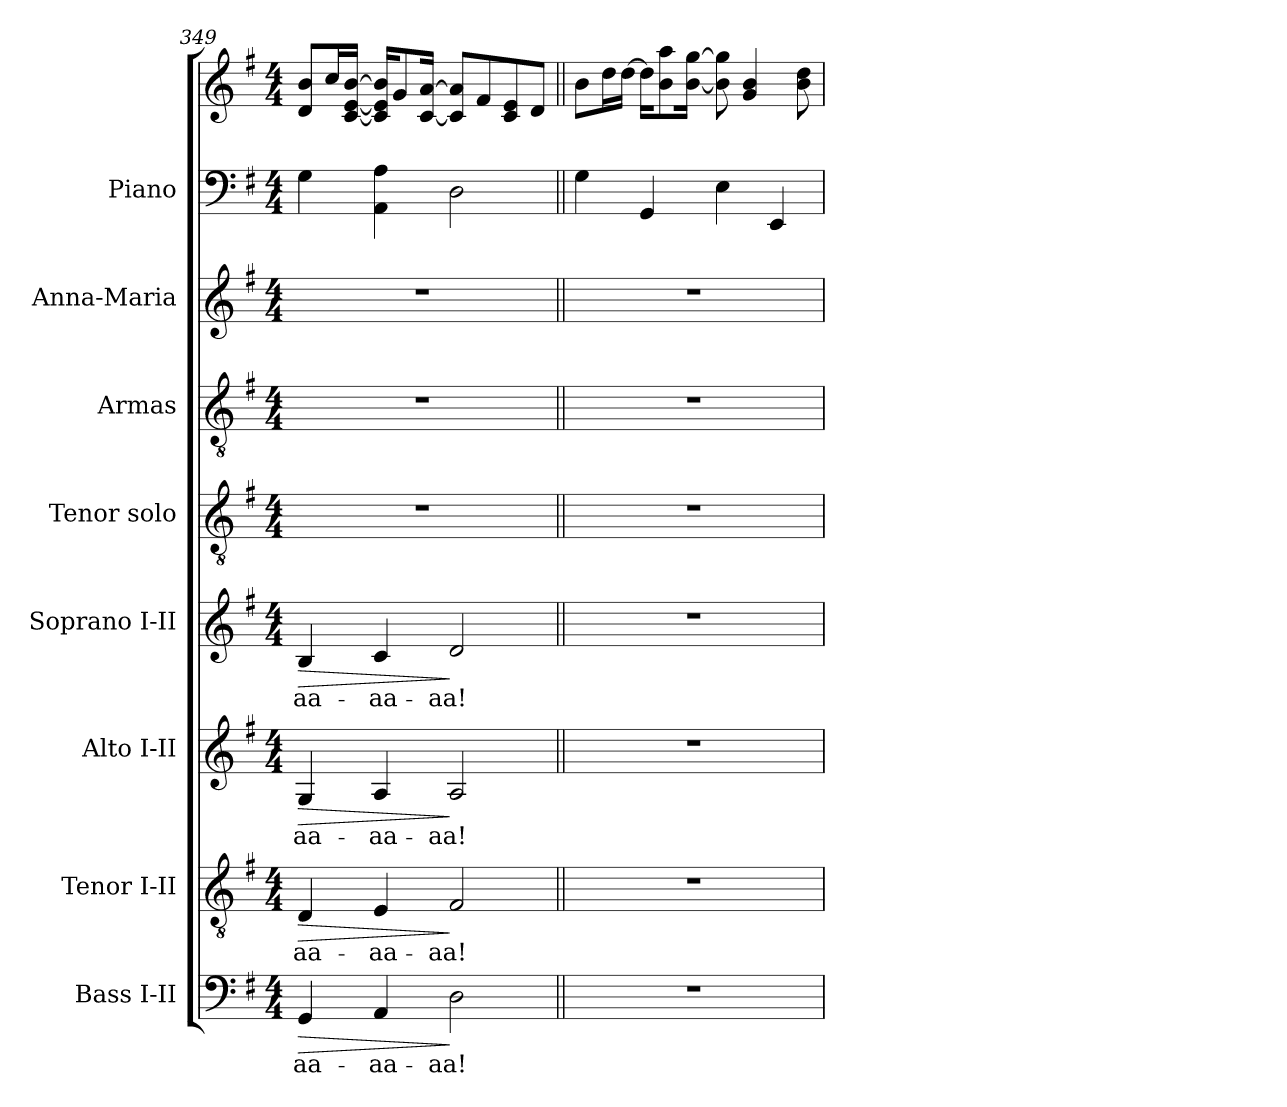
**kern	**text	**dynam	**kern	**text	**dynam	**kern	**text	**dynam	**kern	**text	**dynam	**kern	**kern	**kern	**kern	**kern
*part8	*part8	*part8	*part7	*part7	*part7	*part6	*part6	*part6	*part5	*part5	*part5	*part4	*part3	*part2	*part1	*part1
*staff9	*staff9	*staff9	*staff8	*staff8	*staff8	*staff7	*staff7	*staff7	*staff6	*staff6	*staff6	*staff5	*staff4	*staff3	*staff2	*staff1
*I"Bass I-II	*	*	*I"Tenor I-II	*	*	*I"Alto I-II	*	*	*I"Soprano I-II	*	*	*I"Tenor solo	*I"Armas	*I"Anna-Maria	*I"Piano	*
*I'B.	*	*	*I'T.	*	*	*I'A.	*	*	*I'S.	*	*	*I'T. Solo	*I'Armas	*I'A-M	*I'Pno.	*
*clefF4	*	*	*clefGv2	*	*	*clefG2	*	*	*clefG2	*	*	*clefGv2	*clefGv2	*clefG2	*clefF4	*clefG2
*	*	*	*ITrd7c12	*	*	*	*	*	*	*	*	*ITrd7c12	*ITrd7c12	*	*	*
*k[f#]	*	*	*k[f#]	*	*	*k[f#]	*	*	*k[f#]	*	*	*k[f#]	*k[f#]	*k[f#]	*k[f#]	*k[f#]
*G:	*	*	*G:	*	*	*G:	*	*	*G:	*	*	*G:	*G:	*G:	*G:	*G:
*M4/4	*	*	*M4/4	*	*	*M4/4	*	*	*M4/4	*	*	*M4/4	*M4/4	*M4/4	*M4/4	*M4/4
=349	=349	=349	=349	=349	=349	=349	=349	=349	=349	=349	=349	=349	=349	=349	=349	=349
!	!LO:LY:b:color=#000000	!LO:HP:b	!	!	!	!	!	!	!	!	!	!	!	!	!	!
!	!	!	!	!LO:LY:b:color=#000000	!LO:HP:b	!	!	!	!	!	!	!	!	!	!	!
!	!	!	!	!	!	!	!LO:LY:b:color=#000000	!LO:HP:b	!	!	!	!	!	!	!	!
!	!	!	!	!	!	!	!	!	!	!LO:LY:b:color=#000000	!LO:HP:b	!	!	!	!	!
4GGi/	-aa-	>	4DDi/	-aa-	>	4Gi/	-aa-	>	4Bi/	-aa-	>	1r	1r	1r	4Gi\	8di/ 8biL
.	.	.	.	.	.	.	.	.	.	.	.	.	.	.	.	16cci/L
.	.	.	.	.	.	.	.	.	.	.	.	.	.	.	.	[<16ci/ [<16ei [>16biJJ
!	!LO:LY:b:color=#000000	!	!	!	!	!	!	!	!	!	!	!	!	!	!	!
!	!	!	!	!LO:LY:b:color=#000000	!	!	!	!	!	!	!	!	!	!	!	!
!	!	!	!	!	!	!	!LO:LY:b:color=#000000	!	!	!	!	!	!	!	!	!
!	!	!	!	!	!	!	!	!	!	!LO:LY:b:color=#000000	!	!	!	!	!	!
4AAi/	-aa-	.	4EEi/	-aa-	.	4Ai/	-aa-	.	4ci/	-aa-	.	.	.	.	4AAi\ 4Ai	16ci/] 16ei] 16bi]KL
.	.	.	.	.	.	.	.	.	.	.	.	.	.	.	.	8gi/
.	.	.	.	.	.	.	.	.	.	.	.	.	.	.	.	[<16ci/ [>16aiJk
!	!LO:LY:b:color=#000000	!	!	!	!	!	!	!	!	!	!	!	!	!	!	!
!	!	!	!	!LO:LY:b:color=#000000	!	!	!	!	!	!	!	!	!	!	!	!
!	!	!	!	!	!	!	!LO:LY:b:color=#000000	!	!	!	!	!	!	!	!	!
!	!	!	!	!	!	!	!	!	!	!LO:LY:b:color=#000000	!	!	!	!	!	!
2Di\	-aa!	]	2FF#i/	-aa!	]	2Ai/	-aa!	]	2di/	-aa!	]	.	.	.	2Di\	8ci/] 8ai]L
.	.	.	.	.	.	.	.	.	.	.	.	.	.	.	.	8f#i/
.	.	.	.	.	.	.	.	.	.	.	.	.	.	.	.	8ci/ 8ei
.	.	.	.	.	.	.	.	.	.	.	.	.	.	.	.	8di/J
!!LO:LB:g=z
=350||	=350||	=350||	=350||	=350||	=350||	=350||	=350||	=350||	=350||	=350||	=350||	=350||	=350||	=350||	=350||	=350||
1r	.	.	1r	.	.	1r	.	.	1r	.	.	1r	1r	1r	4Gi\	8bi\L
.	.	.	.	.	.	.	.	.	.	.	.	.	.	.	.	16ddi\L
.	.	.	.	.	.	.	.	.	.	.	.	.	.	.	.	[>16ddi\JJ
.	.	.	.	.	.	.	.	.	.	.	.	.	.	.	4GGi/	16ddi\KL]
.	.	.	.	.	.	.	.	.	.	.	.	.	.	.	.	8bi\ 8aai
.	.	.	.	.	.	.	.	.	.	.	.	.	.	.	.	[<16bi\ [>16ggiJk
.	.	.	.	.	.	.	.	.	.	.	.	.	.	.	4Ei\	8bi\] 8ggi]
.	.	.	.	.	.	.	.	.	.	.	.	.	.	.	.	4gi/ 4bi
.	.	.	.	.	.	.	.	.	.	.	.	.	.	.	4EEi/	.
.	.	.	.	.	.	.	.	.	.	.	.	.	.	.	.	8bi\ 8ddi
=	=	=	=	=	=	=	=	=	=	=	=	=	=	=	=	=
*-	*-	*-	*-	*-	*-	*-	*-	*-	*-	*-	*-	*-	*-	*-	*-	*-
